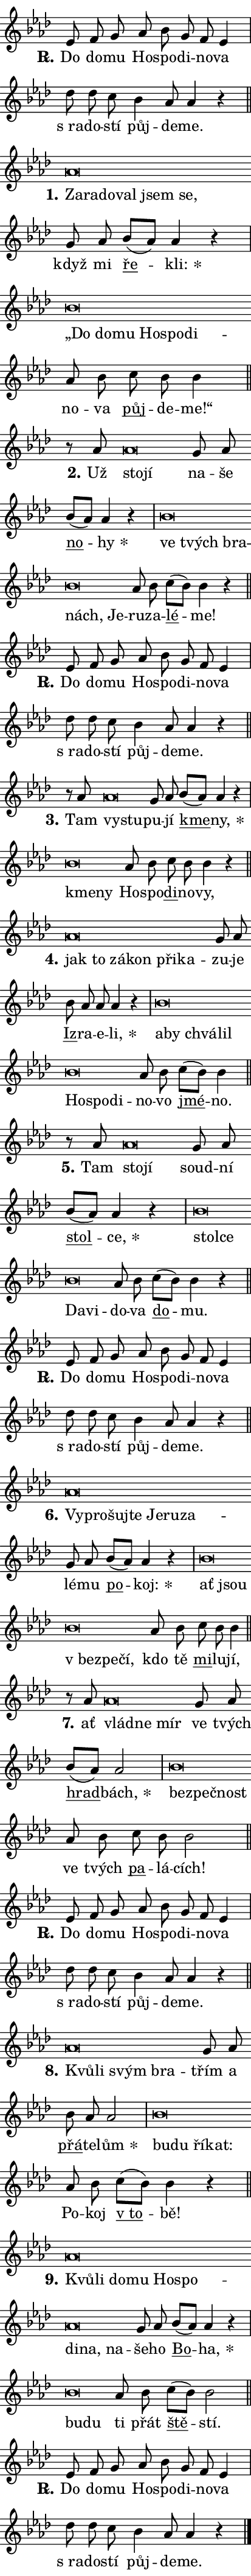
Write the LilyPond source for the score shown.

\version "2.22.1"
\header { tagline = "" }
\paper {
  indent = 0\cm
  top-margin = 0\cm
  right-margin = 0\cm
  bottom-margin = 0\cm
  left-margin = 0\cm
  paper-width = 7\cm
  page-breaking = #ly:one-page-breaking
  system-system-spacing.basic-distance = #11
  score-system-spacing.basic-distance = #11
  ragged-last = ##f
}


%% Author: Thomas Morley
%% https://lists.gnu.org/archive/html/lilypond-user/2020-05/msg00002.html
#(define (line-position grob)
"Returns position of @var[grob} in current system:
   @code{'start}, if at first time-step
   @code{'end}, if at last time-step
   @code{'middle} otherwise
"
  (let* ((col (ly:item-get-column grob))
         (ln (ly:grob-object col 'left-neighbor))
         (rn (ly:grob-object col 'right-neighbor))
         (col-to-check-left (if (ly:grob? ln) ln col))
         (col-to-check-right (if (ly:grob? rn) rn col))
         (break-dir-left
           (and
             (ly:grob-property col-to-check-left 'non-musical #f)
             (ly:item-break-dir col-to-check-left)))
         (break-dir-right
           (and
             (ly:grob-property col-to-check-right 'non-musical #f)
             (ly:item-break-dir col-to-check-right))))
        (cond ((eqv? 1 break-dir-left) 'start)
              ((eqv? -1 break-dir-right) 'end)
              (else 'middle))))

#(define (tranparent-at-line-position vctor)
  (lambda (grob)
  "Relying on @code{line-position} select the relevant enry from @var{vctor}.
Used to determine transparency,"
    (case (line-position grob)
      ((end) (not (vector-ref vctor 0)))
      ((middle) (not (vector-ref vctor 1)))
      ((start) (not (vector-ref vctor 2))))))

noteHeadBreakVisibility =
#(define-music-function (break-visibility)(vector?)
"Makes @code{NoteHead}s transparent relying on @var{break-visibility}"
#{
  \override NoteHead.transparent =
    #(tranparent-at-line-position break-visibility)
#})

#(define delete-ledgers-for-transparent-note-heads
  (lambda (grob)
    "Reads whether a @code{NoteHead} is transparent.
If so this @code{NoteHead} is removed from @code{'note-heads} from
@var{grob}, which is supposed to be @code{LedgerLineSpanner}.
As a result ledgers are not printed for this @code{NoteHead}"
    (let* ((nhds-array (ly:grob-object grob 'note-heads))
           (nhds-list
             (if (ly:grob-array? nhds-array)
                 (ly:grob-array->list nhds-array)
                 '()))
           ;; Relies on the transparent-property being done before
           ;; Staff.LedgerLineSpanner.after-line-breaking is executed.
           ;; This is fragile ...
           (to-keep
             (remove
               (lambda (nhd)
                 (ly:grob-property nhd 'transparent #f))
               nhds-list)))
      ;; TODO find a better method to iterate over grob-arrays, similiar
      ;; to filter/remove etc for lists
      ;; For now rebuilt from scratch
      (set! (ly:grob-object grob 'note-heads)  '())
      (for-each
        (lambda (nhd)
          (ly:pointer-group-interface::add-grob grob 'note-heads nhd))
        to-keep))))

hideNotes = {
  \noteHeadBreakVisibility #begin-of-line-visible
}
unHideNotes = {
  \noteHeadBreakVisibility #all-visible
}

% work-around for resetting accidentals
% https://lilypond.org/doc/v2.23/Documentation/notation/displaying-rhythms#unmetered-music
cadenzaMeasure = {
  \cadenzaOff
  \partial 1024 s1024
  \cadenzaOn
}

#(define-markup-command (accent layout props text) (markup?)
  "Underline accented syllable"
  (interpret-markup layout props
    #{\markup \override #'(offset . 4.3) \underline { #text }#}))

responsum = \markup \concat {
  "R" \hspace #-1.05 \path #0.1 #'((moveto 0 0.07) (lineto 0.9 0.8)) \hspace #0.05 "."
}

\layout {
    \context {
        \Staff
        \remove "Time_signature_engraver"
        \override LedgerLineSpanner.after-line-breaking = #delete-ledgers-for-transparent-note-heads
    }
    \context {
        \Voice {
            \override NoteHead.output-attributes = #'((class . "notehead"))
            \override Hairpin.height = #0.55
        }
    }
    \context {
        \Lyrics {
            \override StanzaNumber.output-attributes = #'((class . "stanzanumber"))
            \override LyricSpace.minimum-distance = #0.9
            \override LyricText.font-name = #"TeX Gyre Schola"
            \override LyricText.font-size = 1
            \override StanzaNumber.font-name = #"TeX Gyre Schola Bold"
            \override StanzaNumber.font-size = 1
        }
    }
}

% magnetic-lyrics.ily
%
%   written by
%     Jean Abou Samra <jean@abou-samra.fr>
%     Werner Lemberg <wl@gnu.org>
%
%   adapted by
%     Jiri Hon <jiri.hon@gmail.com>
%
% Version 2022-Apr-15

% https://www.mail-archive.com/lilypond-user@gnu.org/msg149350.html

#(define (Left_hyphen_pointer_engraver context)
   "Collect syllable-hyphen-syllable occurrences in lyrics and store
them in properties.  This engraver only looks to the left.  For
example, if the lyrics input is @code{foo -- bar}, it does the
following.

@itemize @bullet
@item
Set the @code{text} property of the @code{LyricHyphen} grob between
@q{foo} and @q{bar} to @code{foo}.

@item
Set the @code{left-hyphen} property of the @code{LyricText} grob with
text @q{foo} to the @code{LyricHyphen} grob between @q{foo} and
@q{bar}.
@end itemize

Use this auxiliary engraver in combination with the
@code{lyric-@/text::@/apply-@/magnetic-@/offset!} hook."
   (let ((hyphen #f)
         (text #f))
     (make-engraver
      (acknowledgers
       ((lyric-syllable-interface engraver grob source-engraver)
        (set! text grob)))
      (end-acknowledgers
       ((lyric-hyphen-interface engraver grob source-engraver)
        ;(when (not (grob::has-interface grob 'lyric-space-interface))
          (set! hyphen grob)));)
      ((stop-translation-timestep engraver)
       (when (and text hyphen)
         (ly:grob-set-object! text 'left-hyphen hyphen))
       (set! text #f)
       (set! hyphen #f)))))

#(define (lyric-text::apply-magnetic-offset! grob)
   "If the space between two syllables is less than the value in
property @code{LyricText@/.details@/.squash-threshold}, move the right
syllable to the left so that it gets concatenated with the left
syllable.

Use this function as a hook for
@code{LyricText@/.after-@/line-@/breaking} if the
@code{Left_@/hyphen_@/pointer_@/engraver} is active."
   (let ((hyphen (ly:grob-object grob 'left-hyphen #f)))
     (when hyphen
       (let ((left-text (ly:spanner-bound hyphen LEFT)))
         (when (grob::has-interface left-text 'lyric-syllable-interface)
           (let* ((common (ly:grob-common-refpoint grob left-text X))
                  (this-x-ext (ly:grob-extent grob common X))
                  (left-x-ext
                   (begin
                     ;; Trigger magnetism for left-text.
                     (ly:grob-property left-text 'after-line-breaking)
                     (ly:grob-extent left-text common X)))
                  ;; `delta` is the gap width between two syllables.
                  (delta (- (interval-start this-x-ext)
                            (interval-end left-x-ext)))
                  (details (ly:grob-property grob 'details))
                  (threshold (assoc-get 'squash-threshold details 0.2)))
             (when (< delta threshold)
               (let* (;; We have to manipulate the input text so that
                      ;; ligatures crossing syllable boundaries are not
                      ;; disabled.  For languages based on the Latin
                      ;; script this is essentially a beautification.
                      ;; However, for non-Western scripts it can be a
                      ;; necessity.
                      (lt (ly:grob-property left-text 'text))
                      (rt (ly:grob-property grob 'text))
                      (is-space (grob::has-interface hyphen 'lyric-space-interface))
                      (space (if is-space " " ""))
                      (space-markup (grob-interpret-markup grob " "))
                      (space-size (interval-length (ly:stencil-extent space-markup X)))
                      (extra-delta (if is-space space-size 0))
                      ;; Append new syllable.
                      (ltrt-space (if (and (string? lt) (string? rt))
                                (string-append lt space rt)
                                (make-concat-markup (list lt space rt))))
                      ;; Right-align `ltrt` to the right side.
                      (ltrt-space-markup (grob-interpret-markup
                               grob
                               (make-translate-markup
                                (cons (interval-length this-x-ext) 0)
                                (make-right-align-markup ltrt-space)))))
                 (begin
                   ;; Don't print `left-text`.
                   (ly:grob-set-property! left-text 'stencil #f)
                   ;; Set text and stencil (which holds all collected
                   ;; syllables so far) and shift it to the left.
                   (ly:grob-set-property! grob 'text ltrt-space)
                   (ly:grob-set-property! grob 'stencil ltrt-space-markup)
                   (ly:grob-translate-axis! grob (- (- delta extra-delta)) X))))))))))


#(define (lyric-hyphen::displace-bounds-first grob)
   ;; Make very sure this callback isn't triggered too early.
   (let ((left (ly:spanner-bound grob LEFT))
         (right (ly:spanner-bound grob RIGHT)))
     (ly:grob-property left 'after-line-breaking)
     (ly:grob-property right 'after-line-breaking)
     (ly:lyric-hyphen::print grob)))

squashThreshold = #0.4

\layout {
  \context {
    \Lyrics
    \consists #Left_hyphen_pointer_engraver
    \override LyricText.after-line-breaking =
      #lyric-text::apply-magnetic-offset!
    \override LyricHyphen.stencil = #lyric-hyphen::displace-bounds-first
    \override LyricText.details.squash-threshold = \squashThreshold
    \override LyricHyphen.minimum-distance = 0
    \override LyricHyphen.minimum-length = \squashThreshold
  }
}

squash = \override LyricText.details.squash-threshold = 9999
unSquash = \override LyricText.details.squash-threshold = \squashThreshold

left = \override LyricText.self-alignment-X = #LEFT
unLeft = \revert LyricText.self-alignment-X

starOffset = #(lambda (grob) 
                (let ((x_offset (ly:self-alignment-interface::aligned-on-x-parent grob)))
                  (if (= x_offset 0) 0 (+ x_offset 1.2))))

star = #(define-music-function (syllable)(string?)
"Append star separator at the end of a syllable"
#{
  \once \override LyricText.X-offset = #starOffset
  \lyricmode { \markup {
    #syllable
    \override #'((font-name . "TeX Gyre Schola Bold")) \hspace #0.2 \lower #0.65 \larger "*"
  } }
#})

starAccent = #(define-music-function (syllable)(string?)
"Append star separator at the end of a syllable and make accent"
#{
  \once \override LyricText.X-offset = #starOffset
  \lyricmode { \markup {
    \accent #syllable
    \override #'((font-name . "TeX Gyre Schola Bold")) \hspace #0.2 \lower #0.65 \larger "*"
  } }
#})

breath = #(define-music-function (syllable)(string?)
"Append breathing indicator at the end of a syllable"
#{
  \lyricmode { \markup { #syllable "+" } }
#})

optionalBreath = #(define-music-function (syllable)(string?)
"Append optional breathing indicator at the end of a syllable"
#{
  \lyricmode { \markup { #syllable "(+)" } }
#})


\score {
    <<
        \new Voice = "melody" { \cadenzaOn \key as \major \relative { es'8 f g as bes g f es4 \cadenzaMeasure \bar "|" des'8 des c \bar "" bes4 as8 as4 r \cadenzaMeasure \bar "||" \break }
\relative { as'\breve*1/16 \hideNotes \breve*1/16 \bar "" \breve*1/16 \bar "" \breve*1/16 \bar "" \breve*1/16 \breve*1/16 \bar "" \unHideNotes g8 as \bar "" bes[( as)] as4 r \cadenzaMeasure \bar "|" bes\breve*1/16 \hideNotes \breve*1/16 \bar "" \breve*1/16 \bar "" \breve*1/16 \bar "" \breve*1/16 \breve*1/16 \bar "" \unHideNotes as8 bes \bar "" c bes bes4 \cadenzaMeasure \bar "||" \break }
\relative { r8 as' as\breve*1/16 \hideNotes \breve*1/16 \bar "" \unHideNotes g8 as \bar "" bes[( as)] as4 r \cadenzaMeasure \bar "|" bes\breve*1/16 \hideNotes \breve*1/16 \bar "" \breve*1/16 \bar "" \breve*1/16 \breve*1/16 \bar "" \unHideNotes as8 bes \bar "" c[( bes)] bes4 r \cadenzaMeasure \bar "||" \break }
\relative { es'8 f g as bes g f es4 \cadenzaMeasure \bar "|" des'8 des c \bar "" bes4 as8 as4 r \cadenzaMeasure \bar "||" \break }
\relative { r8 as' as\breve*1/16 \hideNotes \breve*1/16 \bar "" \unHideNotes g8 as \bar "" bes[( as)] as4 r \cadenzaMeasure \bar "|" bes\breve*1/16 \hideNotes \breve*1/16 \bar "" \unHideNotes as8 bes \bar "" c bes bes4 r \cadenzaMeasure \bar "||" \break }
\relative { as'\breve*1/16 \hideNotes \breve*1/16 \bar "" \breve*1/16 \bar "" \breve*1/16 \bar "" \breve*1/16 \breve*1/16 \bar "" \unHideNotes g8 as \bar "" bes as as as4 r \cadenzaMeasure \bar "|" bes\breve*1/16 \hideNotes \breve*1/16 \bar "" \breve*1/16 \bar "" \breve*1/16 \bar "" \breve*1/16 \bar "" \breve*1/16 \breve*1/16 \bar "" \unHideNotes as8 bes \bar "" c[( bes)] bes4 \cadenzaMeasure \bar "||" \break }
\relative { r8 as' as\breve*1/16 \hideNotes \breve*1/16 \bar "" \unHideNotes g8 as \bar "" bes[( as)] as4 r \cadenzaMeasure \bar "|" bes\breve*1/16 \hideNotes \breve*1/16 \bar "" \breve*1/16 \breve*1/16 \bar "" \unHideNotes as8 bes \bar "" c[( bes)] bes4 r \cadenzaMeasure \bar "||" \break }
\relative { es'8 f g as bes g f es4 \cadenzaMeasure \bar "|" des'8 des c \bar "" bes4 as8 as4 r \cadenzaMeasure \bar "||" \break }
\relative { as'\breve*1/16 \hideNotes \breve*1/16 \bar "" \breve*1/16 \bar "" \breve*1/16 \bar "" \breve*1/16 \bar "" \breve*1/16 \breve*1/16 \bar "" \unHideNotes g8 as \bar "" bes[( as)] as4 r \cadenzaMeasure \bar "|" bes\breve*1/16 \hideNotes \breve*1/16 \bar "" \breve*1/16 \bar "" \breve*1/16 \breve*1/16 \bar "" \unHideNotes as8 bes \bar "" c bes bes4 \cadenzaMeasure \bar "||" \break }
\relative { r8 as' as\breve*1/16 \hideNotes \breve*1/16 \breve*1/16 \bar "" \unHideNotes g8 as \bar "" bes[( as)] as2 \cadenzaMeasure \bar "|" bes\breve*1/16 \hideNotes \breve*1/16 \breve*1/16 \bar "" \unHideNotes as8 bes \bar "" c bes bes2 \cadenzaMeasure \bar "||" \break }
\relative { es'8 f g as bes g f es4 \cadenzaMeasure \bar "|" des'8 des c \bar "" bes4 as8 as4 r \cadenzaMeasure \bar "||" \break }
\relative { as'\breve*1/16 \hideNotes \breve*1/16 \bar "" \breve*1/16 \breve*1/16 \bar "" \unHideNotes g8 as \bar "" bes as as2 \cadenzaMeasure \bar "|" bes\breve*1/16 \hideNotes \breve*1/16 \bar "" \breve*1/16 \breve*1/16 \bar "" \unHideNotes as8 bes \bar "" c[( bes)] bes4 r \cadenzaMeasure \bar "||" \break }
\relative { as'\breve*1/16 \hideNotes \breve*1/16 \bar "" \breve*1/16 \bar "" \breve*1/16 \bar "" \breve*1/16 \bar "" \breve*1/16 \bar "" \breve*1/16 \bar "" \breve*1/16 \breve*1/16 \bar "" \unHideNotes g8 as \bar "" bes[( as)] as4 r \cadenzaMeasure \bar "|" bes\breve*1/16 \hideNotes \breve*1/16 \bar "" \unHideNotes as8 bes \bar "" c[( bes)] bes2 \cadenzaMeasure \bar "||" \break }
\relative { es'8 f g as bes g f es4 \cadenzaMeasure \bar "|" des'8 des c \bar "" bes4 as8 as4 r \cadenzaMeasure \bar "||" \break } \bar "|." }
        \new Lyrics \lyricsto "melody" { \lyricmode { \set stanza = \responsum
Do do -- mu Ho -- spo -- di -- no -- va "s ra" -- do -- stí půj -- de -- me.
\set stanza = "1."
\left Za -- \squash ra -- do -- val jsem se, \unLeft \unSquash když mi \markup \accent ře -- \star kli: \left „Do \squash do -- mu Ho -- spo -- di -- \unLeft \unSquash no -- va \markup \accent půj -- de -- me!“
\set stanza = "2."
Už \left sto -- \squash jí \unLeft \unSquash na -- še \markup \accent no -- \star hy \left ve \squash tvých bra -- nách, Je -- \unLeft \unSquash ru -- za -- \markup \accent lé -- me!
\set stanza = \responsum
Do do -- mu Ho -- spo -- di -- no -- va "s ra" -- do -- stí půj -- de -- me.
\set stanza = "3."
Tam \left vy -- \squash stu -- \unLeft \unSquash pu -- jí \markup \accent kme -- \star ny, \left kme -- \squash ny \unLeft \unSquash Ho -- spo -- \markup \accent di -- no -- vy,
\set stanza = "4."
\left jak \squash to zá -- kon při -- ka -- \unLeft \unSquash zu -- je \markup \accent Iz -- ra -- e -- \star li, \left a -- \squash by chvá -- lil Ho -- spo -- di -- \unLeft \unSquash no -- vo \markup \accent jmé -- no.
\set stanza = "5."
Tam \left sto -- \squash jí \unLeft \unSquash soud -- ní \markup \accent stol -- \star ce, \left stol -- \squash ce Da -- vi -- \unLeft \unSquash do -- va \markup \accent do -- mu.
\set stanza = \responsum
Do do -- mu Ho -- spo -- di -- no -- va "s ra" -- do -- stí půj -- de -- me.
\set stanza = "6."
\left Vy -- \squash pro -- šuj -- te Je -- ru -- za -- \unLeft \unSquash lé -- mu \markup \accent po -- \star koj: \left ať \squash jsou "v bez" -- pe -- čí, \unLeft \unSquash kdo tě \markup \accent mi -- lu -- jí,
\set stanza = "7."
ať \left vlád -- \squash ne mír \unLeft \unSquash ve tvých \markup \accent hrad -- \star bách, \left bez -- \squash peč -- nost \unLeft \unSquash ve tvých \markup \accent pa -- lá -- cích!
\set stanza = \responsum
Do do -- mu Ho -- spo -- di -- no -- va "s ra" -- do -- stí půj -- de -- me.
\set stanza = "8."
\left Kvů -- \squash li svým bra -- \unLeft \unSquash třím a \markup \accent přá -- te -- \star lům \left bu -- \squash du ří -- kat: \unLeft \unSquash Po -- koj \markup \accent "v to" -- bě!
\set stanza = "9."
\left Kvů -- \squash li do -- mu Ho -- spo -- di -- na, na -- \unLeft \unSquash še -- ho \markup \accent Bo -- \star ha, \left bu -- \squash du \unLeft \unSquash ti přát \markup \accent ště -- stí.
\set stanza = \responsum
Do do -- mu Ho -- spo -- di -- no -- va "s ra" -- do -- stí půj -- de -- me. } }
    >>
    \layout {}
}
